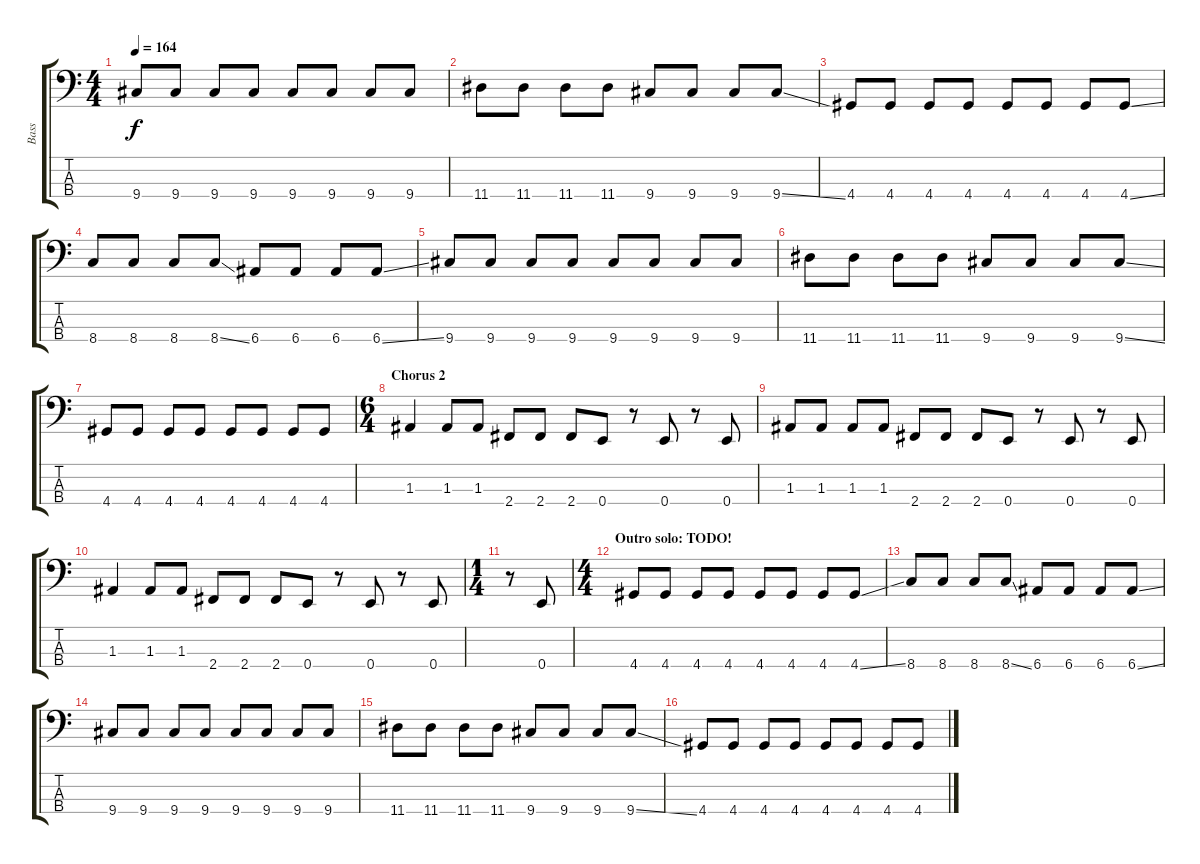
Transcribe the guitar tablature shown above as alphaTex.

\track ("Bass" "Bass") {instrument electricbasspick}
\staff {score tabs}
\tuning (G2 D2 A1 E1) {hide}
\ts (4 4)
\tempo 164
\clef f4
\ks c
9.4.8{dy f} 9.4.8 9.4.8 9.4.8 9.4.8 9.4.8 9.4.8 9.4.8 |
11.4.8 11.4.8 11.4.8 11.4.8 9.4.8 9.4.8 9.4.8 9.4{ss}.8 |
4.4.8 4.4.8 4.4.8 4.4.8 4.4.8 4.4.8 4.4.8 4.4{ss}.8 |
8.4.8 8.4.8 8.4.8 8.4{ss}.8 6.4.8 6.4.8 6.4.8 6.4{ss}.8 |
9.4.8 9.4.8 9.4.8 9.4.8 9.4.8 9.4.8 9.4.8 9.4.8 |
11.4.8 11.4.8 11.4.8 11.4.8 9.4.8 9.4.8 9.4.8 9.4{ss}.8 |
4.4.8 4.4.8 4.4.8 4.4.8 4.4.8 4.4.8 4.4.8 4.4.8 |
\ts (6 4)
\section ("" "Chorus 2")
1.3.4 1.3.8 1.3.8 2.4.8 2.4.8 2.4.8 0.4.8 r.8 0.4.8 r.8 0.4.8 |
1.3.8 1.3.8 1.3.8 1.3.8 2.4.8 2.4.8 2.4.8 0.4.8 r.8 0.4.8 r.8 0.4.8 |
1.3.4 1.3.8 1.3.8 2.4.8 2.4.8 2.4.8 0.4.8 r.8 0.4.8 r.8 0.4.8 |
\ts (1 4)
r.8 0.4.8 |
\ts (4 4)
\section ("" "Outro solo: TODO!")
4.4.8 4.4.8 4.4.8 4.4.8 4.4.8 4.4.8 4.4.8 4.4{ss}.8 |
8.4.8 8.4.8 8.4.8 8.4{ss}.8 6.4.8 6.4.8 6.4.8 6.4{ss}.8 |
9.4.8 9.4.8 9.4.8 9.4.8 9.4.8 9.4.8 9.4.8 9.4.8 |
11.4.8 11.4.8 11.4.8 11.4.8 9.4.8 9.4.8 9.4.8 9.4{ss}.8 |
4.4.8 4.4.8 4.4.8 4.4.8 4.4.8 4.4.8 4.4.8 4.4{ss}.8
